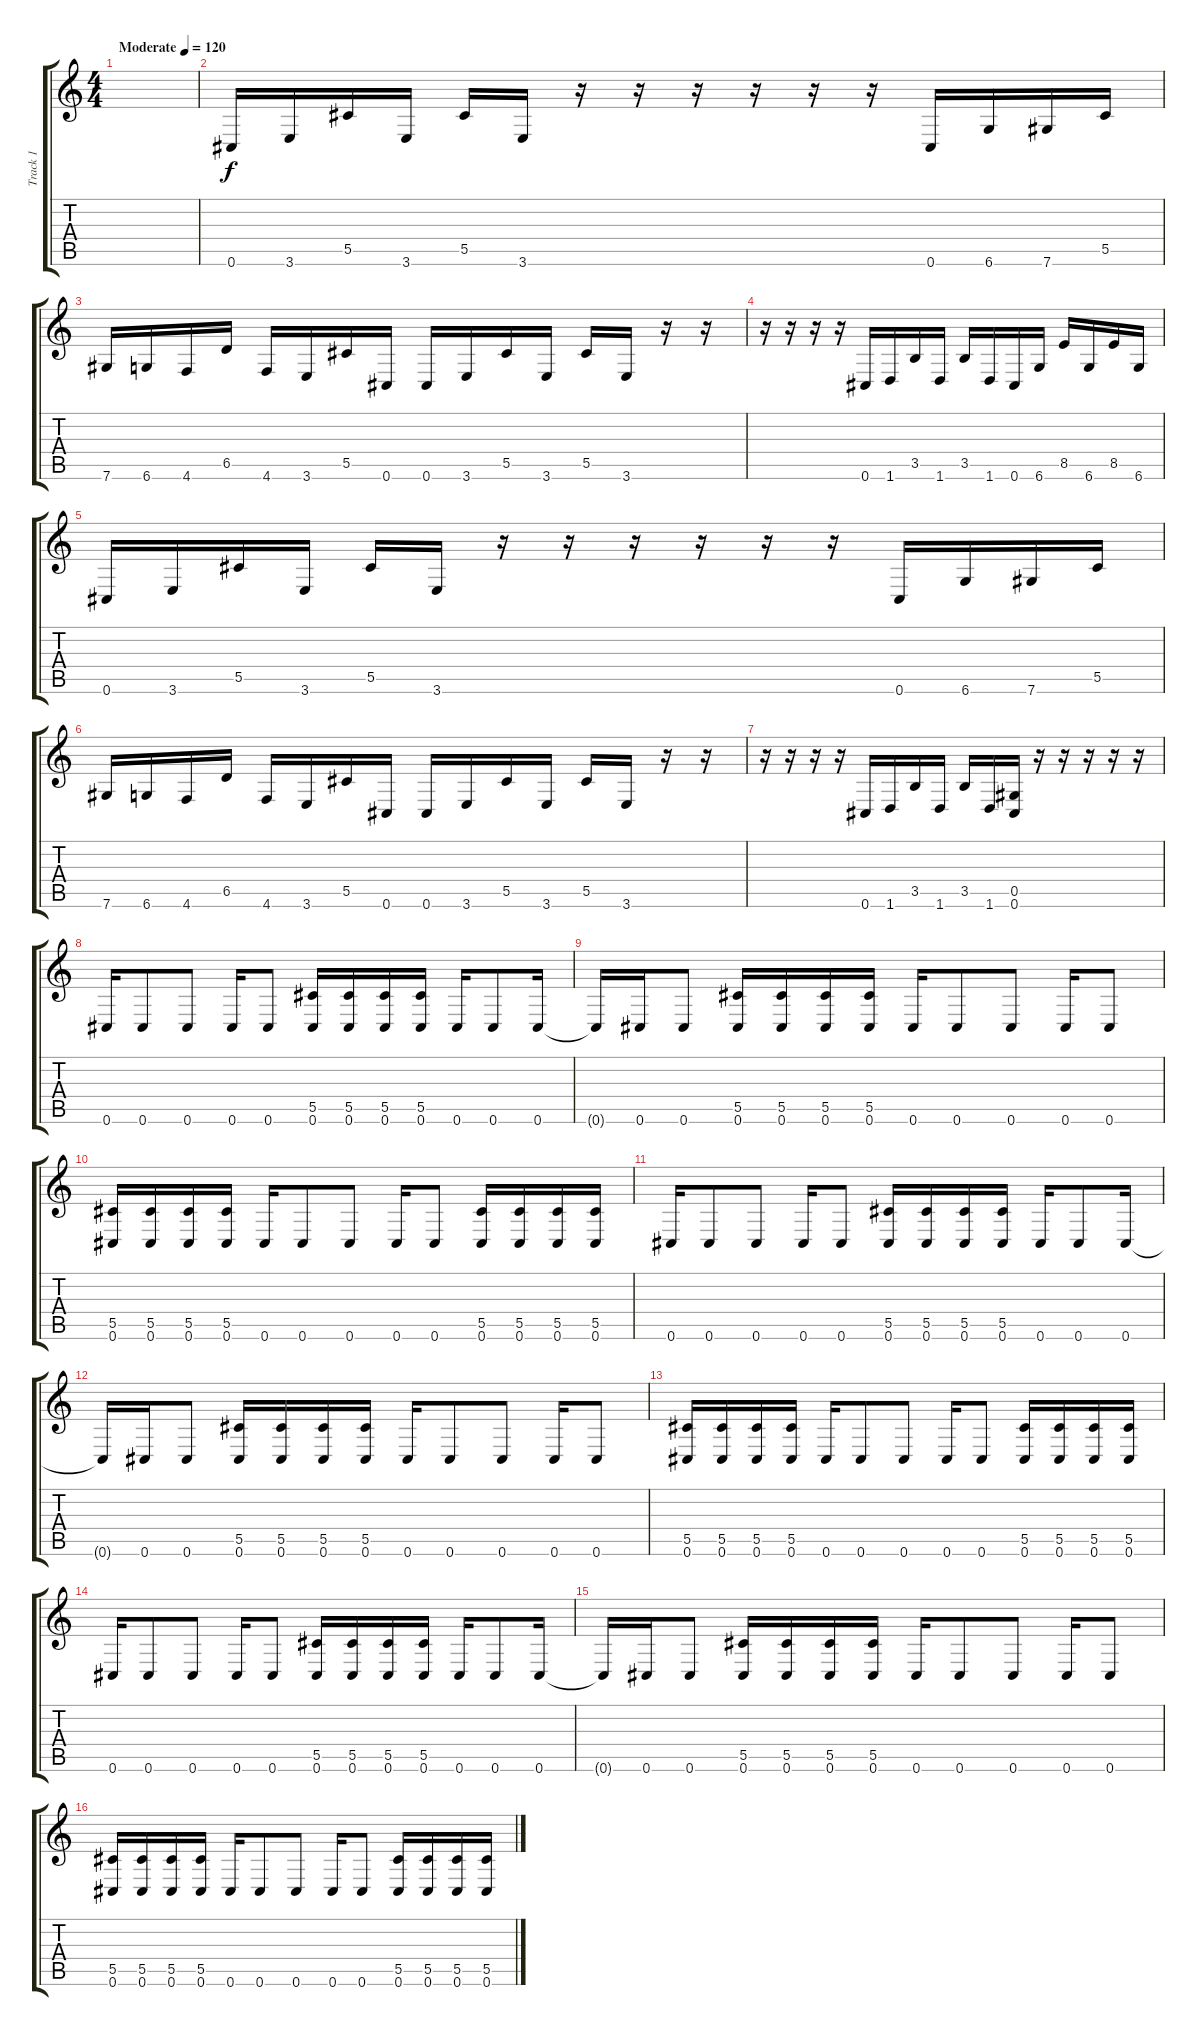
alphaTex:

\track ("Track 1" "Track 1") {instrument distortionguitar}
\staff {score tabs}
\tuning (Eb4 Bb3 Gb3 Db3 Ab2 Db2) {hide}
\ts (4 4)
\tempo (120 "Moderate")
\clef g2
\ks c
|
0.6.16{volume 8} 3.6.16 5.5.16 3.6.16 5.5.16 3.6.16 r.16 r.16 r.16 r.16 r.16 r.16 0.6.16 6.6.16 7.6.16 5.5.16 |
7.6.16 6.6.16 4.6.16 6.5.16 4.6.16 3.6.16 5.5.16 0.6.16 0.6.16 3.6.16 5.5.16 3.6.16 5.5.16 3.6.16 r.16 r.16 |
r.16 r.16 r.16 r.16 0.6.16 1.6.16 3.5.16 1.6.16 3.5.16 1.6.16 0.6.16 6.6.16 8.5.16 6.6.16 8.5.16 6.6.16 |
0.6.16 3.6.16 5.5.16 3.6.16 5.5.16 3.6.16 r.16 r.16 r.16 r.16 r.16 r.16 0.6.16 6.6.16 7.6.16 5.5.16 |
7.6.16 6.6.16 4.6.16 6.5.16 4.6.16 3.6.16 5.5.16 0.6.16 0.6.16 3.6.16 5.5.16 3.6.16 5.5.16 3.6.16 r.16 r.16 |
r.16 r.16 r.16 r.16 0.6.16 1.6.16 3.5.16 1.6.16 3.5.16 1.6.16 (0.5 0.6).16{volume 15} r.16 r.16 r.16 r.16 r.16 |
0.6.16 0.6.8 0.6.8 0.6.16 0.6.8 (5.5 0.6).16 (5.5 0.6).16 (5.5 0.6).16 (5.5 0.6).16 0.6.16 0.6.8 0.6.16 |
0.6{t}.16 0.6.16 0.6.8 (5.5 0.6).16 (5.5 0.6).16 (5.5 0.6).16 (5.5 0.6).16 0.6.16 0.6.8 0.6.8 0.6.16 0.6.8 |
(5.5 0.6).16 (5.5 0.6).16 (5.5 0.6).16 (5.5 0.6).16 0.6.16 0.6.8 0.6.8 0.6.16 0.6.8 (5.5 0.6).16 (5.5 0.6).16 (5.5 0.6).16 (5.5 0.6).16 |
0.6.16 0.6.8 0.6.8 0.6.16 0.6.8 (5.5 0.6).16 (5.5 0.6).16 (5.5 0.6).16 (5.5 0.6).16 0.6.16 0.6.8 0.6.16 |
0.6{t}.16 0.6.16 0.6.8 (5.5 0.6).16 (5.5 0.6).16 (5.5 0.6).16 (5.5 0.6).16 0.6.16 0.6.8 0.6.8 0.6.16 0.6.8 |
(5.5 0.6).16 (5.5 0.6).16 (5.5 0.6).16 (5.5 0.6).16 0.6.16 0.6.8 0.6.8 0.6.16 0.6.8 (5.5 0.6).16 (5.5 0.6).16 (5.5 0.6).16 (5.5 0.6).16 |
0.6.16 0.6.8 0.6.8 0.6.16 0.6.8 (5.5 0.6).16 (5.5 0.6).16 (5.5 0.6).16 (5.5 0.6).16 0.6.16 0.6.8 0.6.16 |
0.6{t}.16 0.6.16 0.6.8 (5.5 0.6).16 (5.5 0.6).16 (5.5 0.6).16 (5.5 0.6).16 0.6.16 0.6.8 0.6.8 0.6.16 0.6.8 |
(5.5 0.6).16 (5.5 0.6).16 (5.5 0.6).16 (5.5 0.6).16 0.6.16 0.6.8 0.6.8 0.6.16 0.6.8 (5.5 0.6).16 (5.5 0.6).16 (5.5 0.6).16 (5.5 0.6).16
